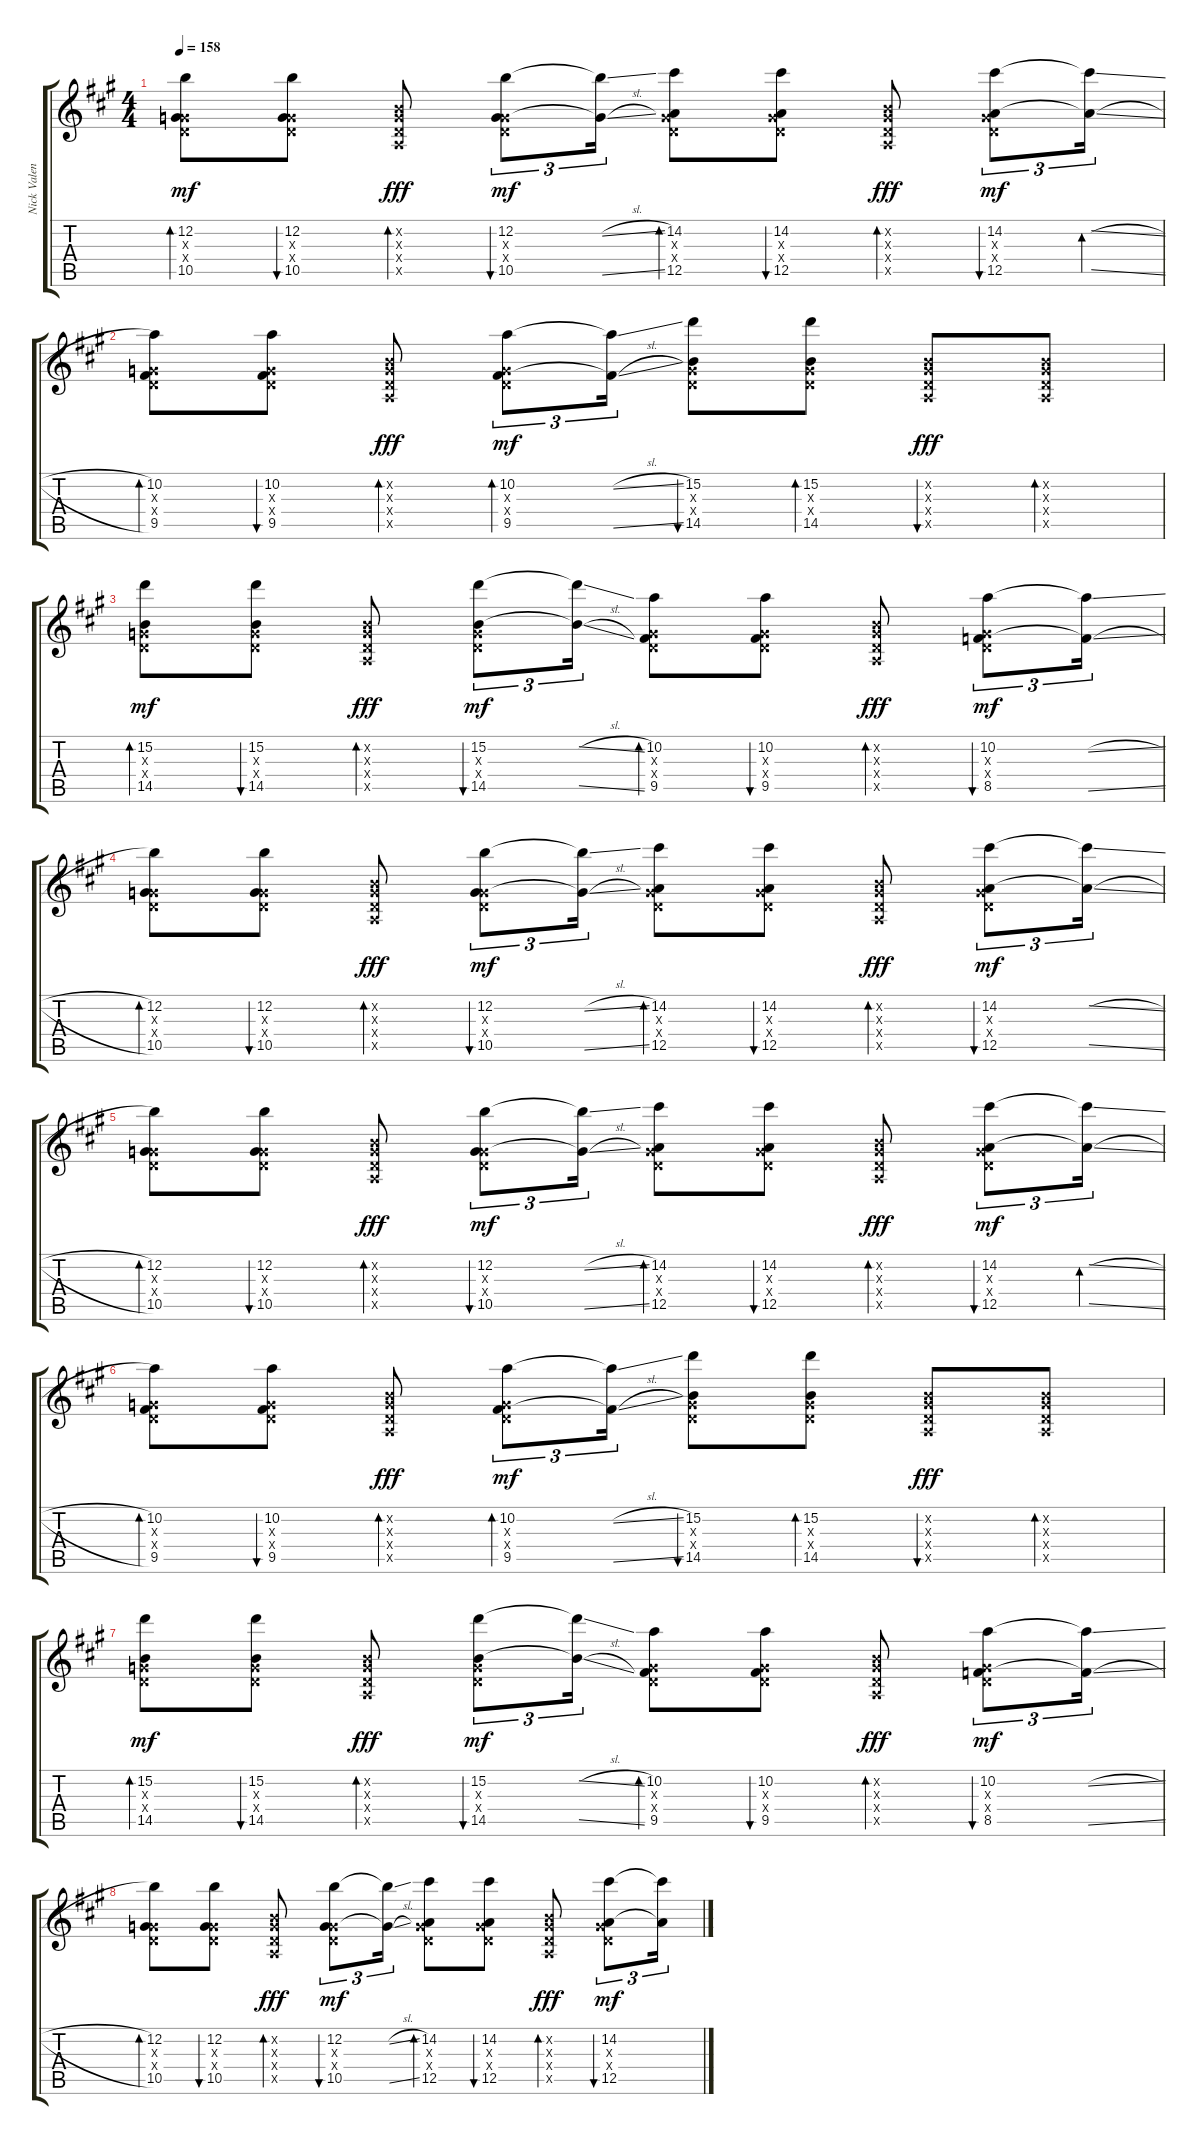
\track ("Nick Valensi" "Nick Valen") {instrument distortionguitar}
\staff {score tabs}
\tuning (E4 B3 G3 D3 A2 E2) {hide}
\ts (4 4)
\tempo 158
\clef g2
\ks a
(12.2 0.3{x} 0.4{x} 10.5).8{bd 60 dy mf} (12.2 0.3{x} 0.4{x} 10.5).8{bu 60} (0.2{x} 0.3{x} 0.4{x} 0.5{x}).8{bd 60 dy fff} (12.2 0.3{x} 0.4{x} 10.5).8{tu (3 2) bu 60 dy mf} (12.2{sl t} 10.5{sl t}).16{tu (3 2)} (14.2 0.3{x} 0.4{x} 12.5).8{bd 60} (14.2 0.3{x} 0.4{x} 12.5).8{bu 60} (0.2{x} 0.3{x} 0.4{x} 0.5{x}).8{bd 60 dy fff} (14.2 0.3{x} 0.4{x} 12.5).8{tu (3 2) bu 60 dy mf} (14.2{sl t} 12.5{sl t}).16{tu (3 2) bd 60} |
(10.2 0.3{x} 0.4{x} 9.5).8{bd 60} (10.2 0.3{x} 0.4{x} 9.5).8{bu 60} (0.2{x} 0.3{x} 0.4{x} 0.5{x}).8{bd 60 dy fff} (10.2 0.3{x} 0.4{x} 9.5).8{tu (3 2) bd 60 dy mf} (10.2{sl t} 9.5{sl t}).16{tu (3 2)} (15.2 0.3{x} 0.4{x} 14.5).8{bu 60} (15.2 0.3{x} 0.4{x} 14.5).8{bd 60} (0.2{x} 0.3{x} 0.4{x} 0.5{x}).8{bu 60 dy fff} (0.2{x} 0.3{x} 0.4{x} 0.5{x}).8{bd 60} |
(15.2 0.3{x} 0.4{x} 14.5).8{bd 60 dy mf} (15.2 0.3{x} 0.4{x} 14.5).8{bu 60} (0.2{x} 0.3{x} 0.4{x} 0.5{x}).8{bd 60 dy fff} (15.2 0.3{x} 0.4{x} 14.5).8{tu (3 2) bu 60 dy mf} (15.2{sl t} 14.5{sl t}).16{tu (3 2)} (10.2 0.3{x} 0.4{x} 9.5).8{bd 60} (10.2 0.3{x} 0.4{x} 9.5).8{bu 60} (0.2{x} 0.3{x} 0.4{x} 0.5{x}).8{bd 60 dy fff} (10.2 0.3{x} 0.4{x} 8.5).8{tu (3 2) bu 60 dy mf} (10.2{sl t} 8.5{sl t}).16{tu (3 2)} |
(12.2 0.3{x} 0.4{x} 10.5).8{bd 60} (12.2 0.3{x} 0.4{x} 10.5).8{bu 60} (0.2{x} 0.3{x} 0.4{x} 0.5{x}).8{bd 60 dy fff} (12.2 0.3{x} 0.4{x} 10.5).8{tu (3 2) bu 60 dy mf} (12.2{sl t} 10.5{sl t}).16{tu (3 2)} (14.2 0.3{x} 0.4{x} 12.5).8{bd 60} (14.2 0.3{x} 0.4{x} 12.5).8{bu 60} (0.2{x} 0.3{x} 0.4{x} 0.5{x}).8{bd 60 dy fff} (14.2 0.3{x} 0.4{x} 12.5).8{tu (3 2) bu 60 dy mf} (14.2{sl t} 12.5{sl t}).16{tu (3 2)} |
(12.2 0.3{x} 0.4{x} 10.5).8{bd 60} (12.2 0.3{x} 0.4{x} 10.5).8{bu 60} (0.2{x} 0.3{x} 0.4{x} 0.5{x}).8{bd 60 dy fff} (12.2 0.3{x} 0.4{x} 10.5).8{tu (3 2) bu 60 dy mf} (12.2{sl t} 10.5{sl t}).16{tu (3 2)} (14.2 0.3{x} 0.4{x} 12.5).8{bd 60} (14.2 0.3{x} 0.4{x} 12.5).8{bu 60} (0.2{x} 0.3{x} 0.4{x} 0.5{x}).8{bd 60 dy fff} (14.2 0.3{x} 0.4{x} 12.5).8{tu (3 2) bu 60 dy mf} (14.2{sl t} 12.5{sl t}).16{tu (3 2) bd 60} |
(10.2 0.3{x} 0.4{x} 9.5).8{bd 60} (10.2 0.3{x} 0.4{x} 9.5).8{bu 60} (0.2{x} 0.3{x} 0.4{x} 0.5{x}).8{bd 60 dy fff} (10.2 0.3{x} 0.4{x} 9.5).8{tu (3 2) bd 60 dy mf} (10.2{sl t} 9.5{sl t}).16{tu (3 2)} (15.2 0.3{x} 0.4{x} 14.5).8{bu 60} (15.2 0.3{x} 0.4{x} 14.5).8{bd 60} (0.2{x} 0.3{x} 0.4{x} 0.5{x}).8{bu 60 dy fff} (0.2{x} 0.3{x} 0.4{x} 0.5{x}).8{bd 60} |
(15.2 0.3{x} 0.4{x} 14.5).8{bd 60 dy mf} (15.2 0.3{x} 0.4{x} 14.5).8{bu 60} (0.2{x} 0.3{x} 0.4{x} 0.5{x}).8{bd 60 dy fff} (15.2 0.3{x} 0.4{x} 14.5).8{tu (3 2) bu 60 dy mf} (15.2{sl t} 14.5{sl t}).16{tu (3 2)} (10.2 0.3{x} 0.4{x} 9.5).8{bd 60} (10.2 0.3{x} 0.4{x} 9.5).8{bu 60} (0.2{x} 0.3{x} 0.4{x} 0.5{x}).8{bd 60 dy fff} (10.2 0.3{x} 0.4{x} 8.5).8{tu (3 2) bu 60 dy mf} (10.2{sl t} 8.5{sl t}).16{tu (3 2)} |
(12.2 0.3{x} 0.4{x} 10.5).8{bd 60} (12.2 0.3{x} 0.4{x} 10.5).8{bu 60} (0.2{x} 0.3{x} 0.4{x} 0.5{x}).8{bd 60 dy fff} (12.2 0.3{x} 0.4{x} 10.5).8{tu (3 2) bu 60 dy mf} (12.2{sl t} 10.5{sl t}).16{tu (3 2)} (14.2 0.3{x} 0.4{x} 12.5).8{bd 60} (14.2 0.3{x} 0.4{x} 12.5).8{bu 60} (0.2{x} 0.3{x} 0.4{x} 0.5{x}).8{bd 60 dy fff} (14.2 0.3{x} 0.4{x} 12.5).8{tu (3 2) bu 60 dy mf} (14.2{sl t} 12.5{sl t}).16{tu (3 2)}
